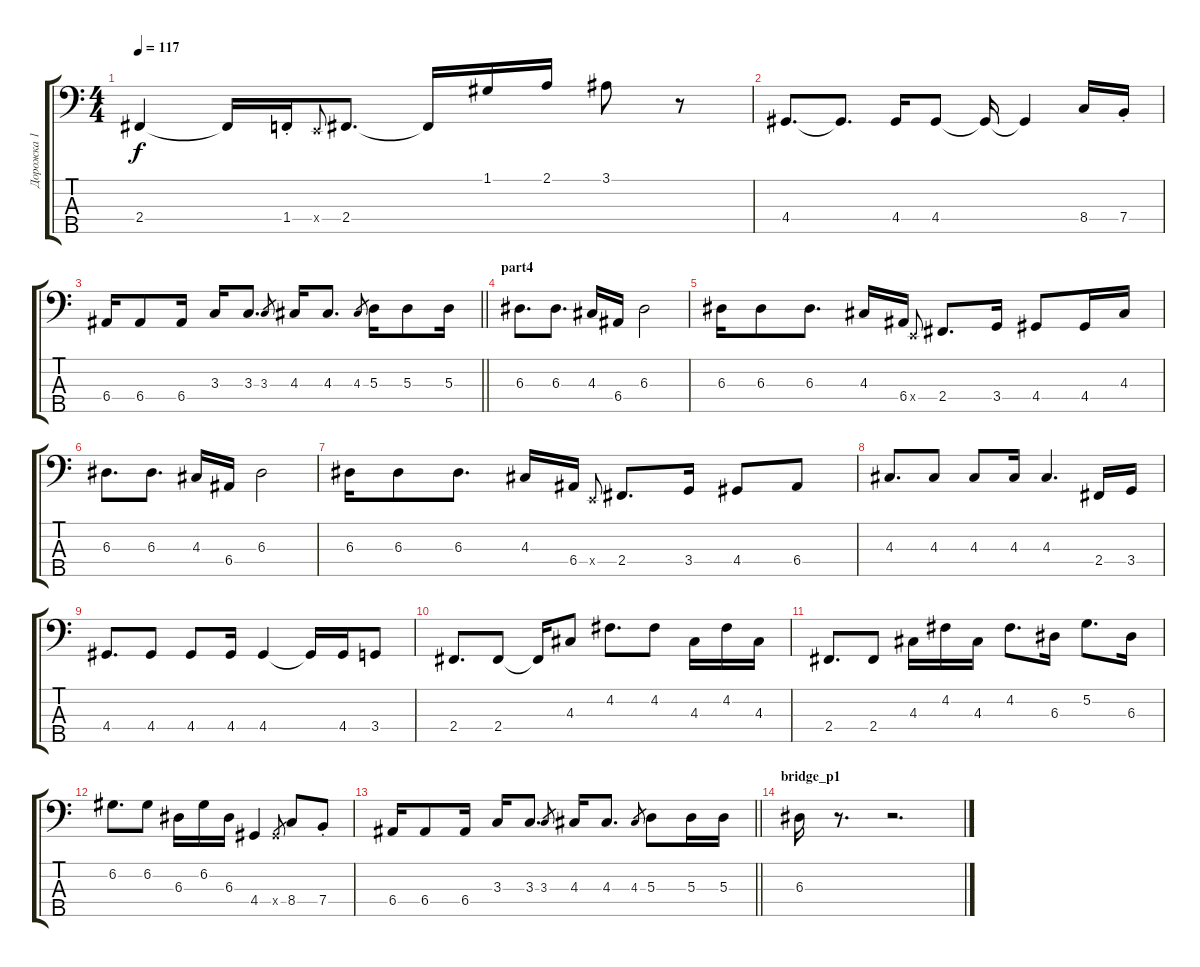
\track ("Дорожка 1" "Дорожка 1") {instrument electricbassfinger}
\staff {score tabs}
\tuning (G2 D2 A1 E1 B0) {hide}
\ts (4 4)
\tempo 117
\clef f4
\ks c
2.4.4{dy f} 2.4{t}.16 1.4{st}.16 0.4{x}.8{gr onbeat} 2.4.8{d} 2.4{t}.16 1.1.16 2.1.16 3.1.8 r.8 |
4.4.8{d} 4.4{t}.8{d} 4.4.16 4.4.8 4.4{t}.16 4.4{t}.4 8.4.16 7.4{st}.16 |
\barLineRight lightlight
6.4.16 6.4.8 6.4.16 3.3.16 3.3.8{d} 3.3.8{gr} 4.3.16 4.3.8{d} 4.3.8{gr} 5.3.16 5.3.8 5.3.16 |
\section ("" "part4")
6.3.8{d} 6.3.8{d} 4.3.16 6.4.16 6.3.2 |
6.3.16 6.3.8 6.3.8{d} 4.3.16 6.4.16 0.4{x}.8{gr onbeat} 2.4.8{d} 3.4.16 4.4.8 4.4.16 4.3.16 |
6.3.8{d} 6.3.8{d} 4.3.16 6.4.16 6.3.2 |
6.3.16 6.3.8 6.3.8{d} 4.3.16 6.4.16 0.4{x}.8{gr onbeat} 2.4.8{d} 3.4.16 4.4.8 6.4.8 |
4.3.8{d} 4.3.8 4.3.8 4.3.16 4.3.4{d} 2.4.16 3.4.16 |
4.4.8{d} 4.4.8 4.4.8 4.4.16 4.4.4 4.4{t}.16 4.4.16 3.4.8 |
2.4.8{d} 2.4.8 2.4{t}.16 4.3.8 4.2.8{d} 4.2.8 4.3.16 4.2.16 4.3.16 |
2.4.8{d} 2.4.8 4.3.16 4.2.16 4.3.16 4.2.8{d} 6.3.16 5.2.8{d} 6.3.16 |
6.2.8{d} 6.2.8 6.3.16 6.2.16 6.3.16 4.4.4 4.4{x}.8{gr} 8.4.8 7.4{st}.8 |
\barLineRight lightlight
6.4.16 6.4.8 6.4.16 3.3.16 3.3.8{d} 3.3.8{gr} 4.3.16 4.3.8{d} 4.3.8{gr} 5.3.8 5.3.16 5.3.16 |
\section ("" "bridge_p1")
6.3.16 r.8{d} r.2{d}
